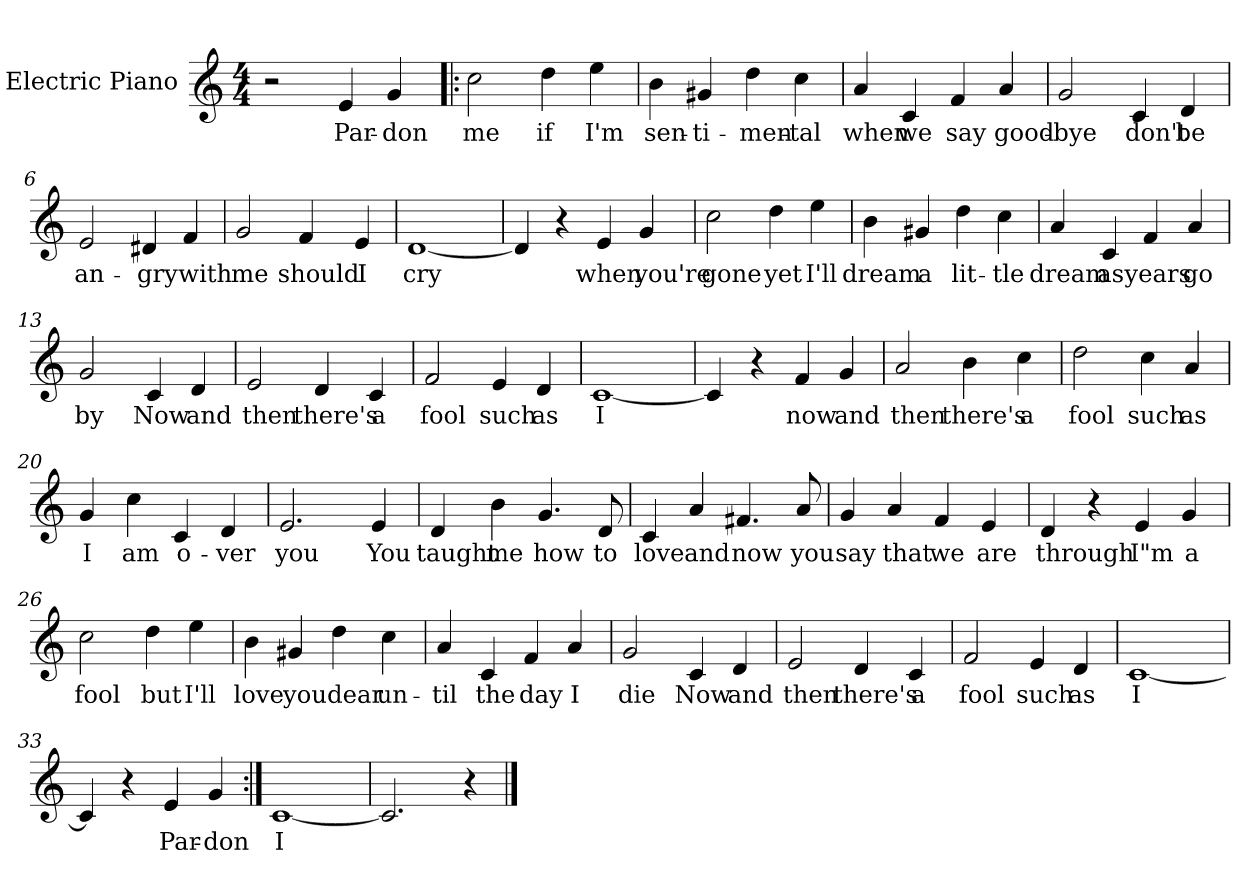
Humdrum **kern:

**kern	**text
*part1	*part1
*staff1	*staff1
*I"Electric Piano	*
*I'E.Pno	*
*clefG2	*
*k[]	*
*C:	*
*M4/4	*
=1	=1
2r	.
4e/	Par-
4g/	-don
=2!|:	=2!|:
2cc\	me
4dd\	if
4ee\	I'm
=3	=3
4b\	sen-
4g#X/	-ti-
4dd\	-men-
4cc\	-tal
=4	=4
4a/	when
4c/	we
4f/	say
4a/	good-
!!LO:LB:g=z
=5	=5
2g/	-bye
4c/	don't
4d/	be
=6	=6
2e/	an-
4d#X/	-gry
4f/	with
=7	=7
2g/	me
4f/	should
4e/	I
=8	=8
[1d	cry
=9	=9
4d/]	.
4r	.
4e/	when
4g/	you're
=10	=10
2cc\	gone
4dd\	yet
4ee\	I'll
!!LO:LB:g=z
=11	=11
4b\	dream
4g#X/	a
4dd\	lit-
4cc\	-tle
=12	=12
4a/	dream
4c/	as
4f/	years
4a/	go
=13	=13
2g/	by
4c/	Now
4d/	and
=14	=14
2e/	then
4d/	there's
4c/	a
!!LO:LB:g=z
=15	=15
2f/	fool
4e/	such
4d/	as
=16	=16
[1c	I
=17	=17
4c/]	.
4r	.
4f/	now
4g/	and
=18	=18
2a/	then
4b\	there's
4cc\	a
=19	=19
2dd\	fool
4cc\	such
4a/	as
=20	=20
4g/	I
4cc\	am
4c/	o-
4d/	-ver
!!LO:LB:g=z
=21	=21
2.e/	you
4e/	You
=22	=22
4d/	taught
4b\	me
4.g/	how
8d/	to
=23	=23
4c/	love
4a/	and
4.f#X/	now
8a/	you
=24	=24
4g/	say
4a/	that
4f/	we
4e/	are
!!LO:LB:g=z
=25	=25
4d/	through
4r	.
4e/	I"m
4g/	a
=26	=26
2cc\	fool
4dd\	but
4ee\	I'll
=27	=27
4b\	love
4g#X/	you
4dd\	dear
4cc\	un-
=28	=28
4a/	-til
4c/	the
4f/	day
4a/	I
=29	=29
2g/	die
4c/	Now
4d/	and
!!LO:LB:g=z
=30	=30
2e/	then
4d/	there's
4c/	a
=31	=31
2f/	fool
4e/	such
4d/	as
=32	=32
[1c	I
=33	=33
4c/]	.
4r	.
4e/	Par-
4g/	-don
=34:|!	=34:|!
[1c	I
=35	=35
2.c/]	.
4r	.
==	==
*-	*-
